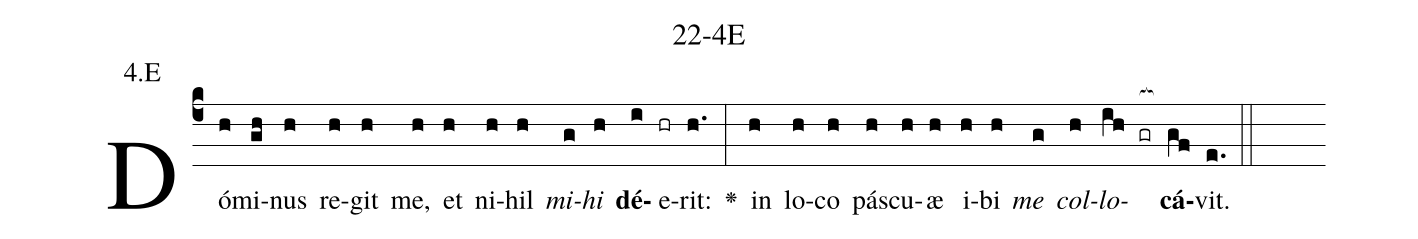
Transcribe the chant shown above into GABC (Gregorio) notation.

name: 22-4E;
annotation: 4.E;
%%
(c4)Dó(h)mi(gh)nus(h) re(h)git(h) me,(h) et(h) ni(h)hil(h) <i>mi</i>(g)<i>hi</i>(h) <b>dé</b>(i)e(hr)rit:(h.) <v>\greheightstar</v>(:) in(h) lo(h)co(h) pás(h)cu(h)æ(h) i(h)bi(h) <i>me</i>(g) <i>col</i>(h)<i>lo</i>(ih gr[ocb:1{])<b>cá</b>(gf[ocb:0}])vit.(e.) (::)


%E(h) u(g) o(h) u(ih) a(gf) e.(e.) (::)
